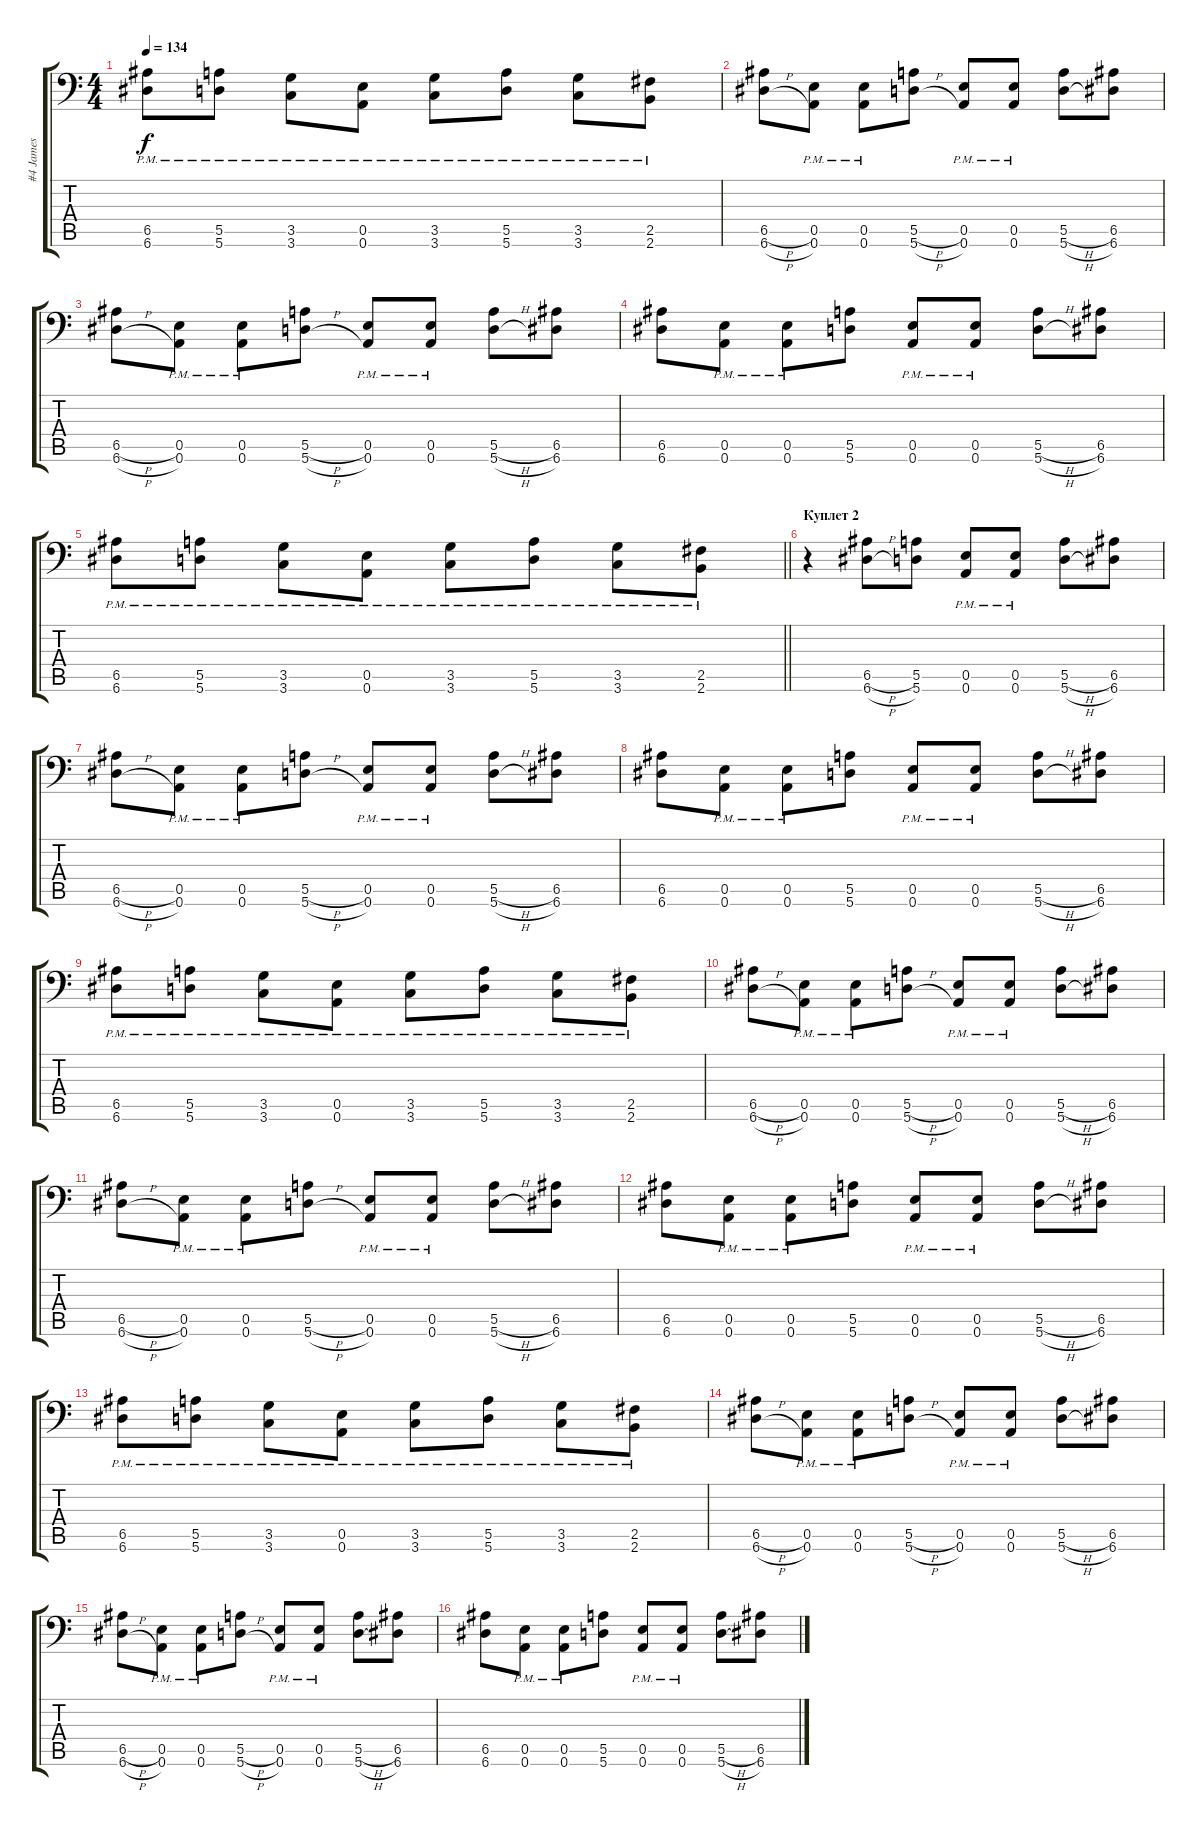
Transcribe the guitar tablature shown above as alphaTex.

\track ("#4 James" "#4 James") {instrument distortionguitar}
\staff {score tabs}
\tuning (B3 Gb3 D3 A2 E2 A1) {hide}
\ts (4 4)
\tempo 134
\clef f4
\ks c
(6.5{pm} 6.6{pm}).8{dy f} (5.5{pm} 5.6{pm}).8 (3.5{pm} 3.6{pm}).8 (0.5{pm} 0.6{pm}).8 (3.5{pm} 3.6{pm}).8 (5.5{pm} 5.6{pm}).8 (3.5{pm} 3.6{pm}).8 (2.5{pm} 2.6{pm}).8 |
(6.5{h} 6.6{h}).8 (0.5{pm} 0.6{pm}).8 (0.5{pm} 0.6{pm}).8 (5.5{h} 5.6{h}).8 (0.5{pm} 0.6{pm}).8 (0.5{pm} 0.6{pm}).8 (5.5{h} 5.6{h}).8 (6.5 6.6).8 |
(6.5{h} 6.6{h}).8 (0.5{pm} 0.6{pm}).8 (0.5{pm} 0.6{pm}).8 (5.5{h} 5.6{h}).8 (0.5{pm} 0.6{pm}).8 (0.5{pm} 0.6{pm}).8 (5.5{h} 5.6{h}).8 (6.5 6.6).8 |
(6.5 6.6).8 (0.5{pm} 0.6{pm}).8 (0.5{pm} 0.6{pm}).8 (5.5 5.6).8 (0.5{pm} 0.6{pm}).8 (0.5{pm} 0.6{pm}).8 (5.5{h} 5.6{h}).8 (6.5 6.6).8 |
\barLineRight lightlight
(6.5{pm} 6.6{pm}).8 (5.5{pm} 5.6{pm}).8 (3.5{pm} 3.6{pm}).8 (0.5{pm} 0.6{pm}).8 (3.5{pm} 3.6{pm}).8 (5.5{pm} 5.6{pm}).8 (3.5{pm} 3.6{pm}).8 (2.5{pm} 2.6{pm}).8 |
\section ("" "Куплет 2")
r.4 (6.5{h} 6.6{h}).8 (5.5 5.6).8 (0.5{pm} 0.6{pm}).8 (0.5{pm} 0.6{pm}).8 (5.5{h} 5.6{h}).8 (6.5 6.6).8 |
(6.5{h} 6.6{h}).8 (0.5{pm} 0.6{pm}).8 (0.5{pm} 0.6{pm}).8 (5.5{h} 5.6{h}).8 (0.5{pm} 0.6{pm}).8 (0.5{pm} 0.6{pm}).8 (5.5{h} 5.6{h}).8 (6.5 6.6).8 |
(6.5 6.6).8 (0.5{pm} 0.6{pm}).8 (0.5{pm} 0.6{pm}).8 (5.5 5.6).8 (0.5{pm} 0.6{pm}).8 (0.5{pm} 0.6{pm}).8 (5.5{h} 5.6{h}).8 (6.5 6.6).8 |
(6.5{pm} 6.6{pm}).8 (5.5{pm} 5.6{pm}).8 (3.5{pm} 3.6{pm}).8 (0.5{pm} 0.6{pm}).8 (3.5{pm} 3.6{pm}).8 (5.5{pm} 5.6{pm}).8 (3.5{pm} 3.6{pm}).8 (2.5{pm} 2.6{pm}).8 |
(6.5{h} 6.6{h}).8 (0.5{pm} 0.6{pm}).8 (0.5{pm} 0.6{pm}).8 (5.5{h} 5.6{h}).8 (0.5{pm} 0.6{pm}).8 (0.5{pm} 0.6{pm}).8 (5.5{h} 5.6{h}).8 (6.5 6.6).8 |
(6.5{h} 6.6{h}).8 (0.5{pm} 0.6{pm}).8 (0.5{pm} 0.6{pm}).8 (5.5{h} 5.6{h}).8 (0.5{pm} 0.6{pm}).8 (0.5{pm} 0.6{pm}).8 (5.5{h} 5.6{h}).8 (6.5 6.6).8 |
(6.5 6.6).8 (0.5{pm} 0.6{pm}).8 (0.5{pm} 0.6{pm}).8 (5.5 5.6).8 (0.5{pm} 0.6{pm}).8 (0.5{pm} 0.6{pm}).8 (5.5{h} 5.6{h}).8 (6.5 6.6).8 |
(6.5{pm} 6.6{pm}).8 (5.5{pm} 5.6{pm}).8 (3.5{pm} 3.6{pm}).8 (0.5{pm} 0.6{pm}).8 (3.5{pm} 3.6{pm}).8 (5.5{pm} 5.6{pm}).8 (3.5{pm} 3.6{pm}).8 (2.5{pm} 2.6{pm}).8 |
(6.5{h} 6.6{h}).8 (0.5{pm} 0.6{pm}).8 (0.5{pm} 0.6{pm}).8 (5.5{h} 5.6{h}).8 (0.5{pm} 0.6{pm}).8 (0.5{pm} 0.6{pm}).8 (5.5{h} 5.6{h}).8 (6.5 6.6).8 |
(6.5{h} 6.6{h}).8 (0.5{pm} 0.6{pm}).8 (0.5{pm} 0.6{pm}).8 (5.5{h} 5.6{h}).8 (0.5{pm} 0.6{pm}).8 (0.5{pm} 0.6{pm}).8 (5.5{h} 5.6{h}).8 (6.5 6.6).8 |
(6.5 6.6).8 (0.5{pm} 0.6{pm}).8 (0.5{pm} 0.6{pm}).8 (5.5 5.6).8 (0.5{pm} 0.6{pm}).8 (0.5{pm} 0.6{pm}).8 (5.5{h} 5.6{h}).8 (6.5 6.6).8
